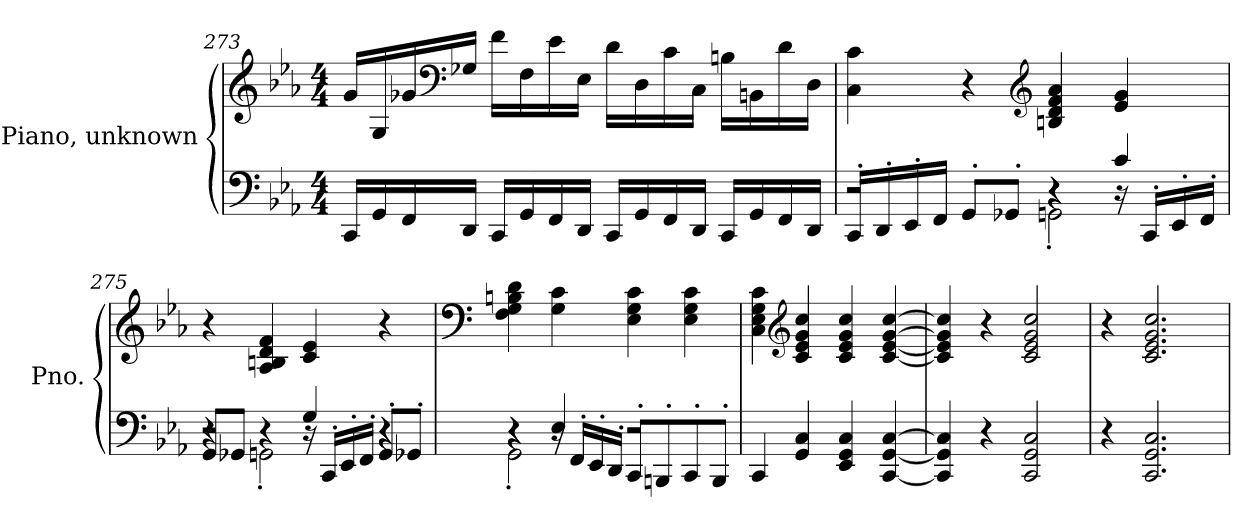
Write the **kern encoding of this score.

**kern	**kern
*part1	*part1
*staff2	*staff1
*I"Piano, unknown	*
*I'Pno.	*
!!LO:LB:g=z
*clefF4	*clefG2
*k[b-e-a-]	*k[b-e-a-]
*M4/4	*M4/4
=273	=273
16CC/LL	16g/LL
16GG/	16G/
16FF/	16g-X/
*	*clefF4
16DD/JJ	16G-X/JJ
16CC/LL	16f\LL
16GG/	16F\
16FF/	16e-\
16DD/JJ	16E-\JJ
16CC/LL	16d\LL
16GG/	16D\
16FF/	16c\
16DD/JJ	16C\JJ
16CC/LL	16Bn\LL
16GG/	16BBn\
16FF/	16d\
16DD/JJ	16D\JJ
=274	=274
*^	*
*	*^	*
2r	2r	16CC'/LL	4C\ 4c\
.	.	16DD'/	.
.	.	16EE-'/	.
.	.	16FF/JJ	.
.	.	8GG'/L	4r
.	.	8GG-X'/J	.
*	*	*	*clefG2
4r	2GGn'\	4r	4Bn/ 4d/ 4f/ 4a-/
4c/	.	16r	4e-/ 4g/
.	.	16CC'/LL	.
.	.	16EE-'/	.
.	.	16FF'/JJ	.
!!LO:LB:g=z
=275	=275	=275	=275
2r	4r	8GG/L	4r
.	.	8GG-X/J	.
.	2GGn'\	4r	4A-/ 4Bn/ 4d/ 4f/
4G/	.	16r	4c/ 4e-/
.	.	16CC'/LL	.
.	.	16EE-'/	.
.	.	16FF'/JJ	.
4r	4r	8GG'/L	4r
.	.	8GG-X'/J	.
=276	=276	=276	=276
*	*	*	*clefF4
4r	2GG'\	4r	4F\ 4G\ 4Bn\ 4d\
4E-/	.	16r	4G\ 4c\
.	.	16FF'/LL	.
.	.	16EE-'/	.
.	.	16DD'/JJ	.
2r	2r	8CC'/L	4E-\ 4G\ 4c\
.	.	8BBBn'/	.
.	.	8CC'/	4E-\ 4G\ 4c\
.	.	8BBB'/J	.
*v	*v	*v	*
=277	=277
4CC/	4C\ 4E-\ 4G\ 4c\
*	*clefG2
4GG/ 4C/	4c/ 4e-/ 4g/ 4cc/
4EE-/ 4GG/ 4C/	4c/ 4e-/ 4g/ 4cc/
[4CC/ [4GG/ [4C/	[4c/ [4e-/ [4g/ [4cc/
=278	=278
4CC/] 4GG/] 4C/]	4c/] 4e-/] 4g/] 4cc/]
4r	4r
2CC/ 2GG/ 2C/	2c/ 2e-/ 2g/ 2cc/
=279	=279
4r	4r
2.CC/ 2.GG/ 2.C/	2.c/ 2.e-/ 2.g/ 2.cc/
=	=
*-	*-
